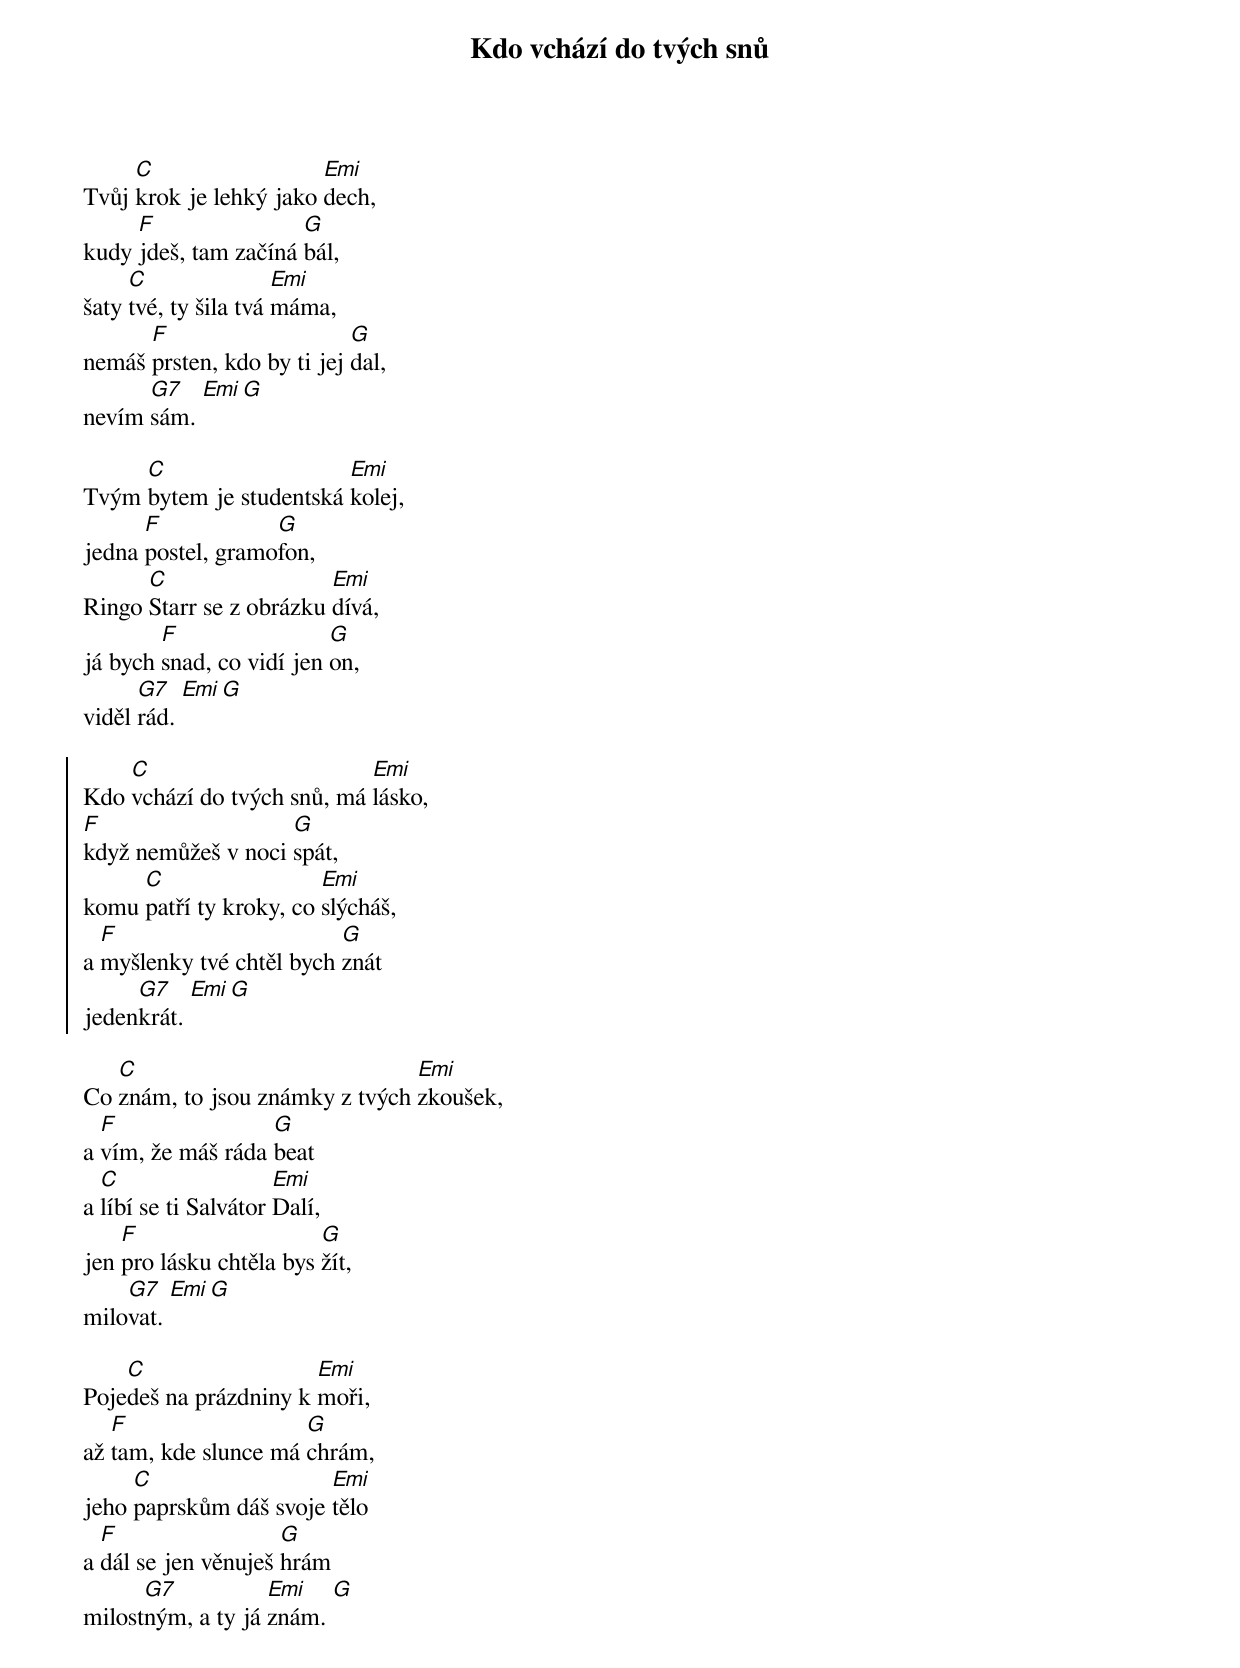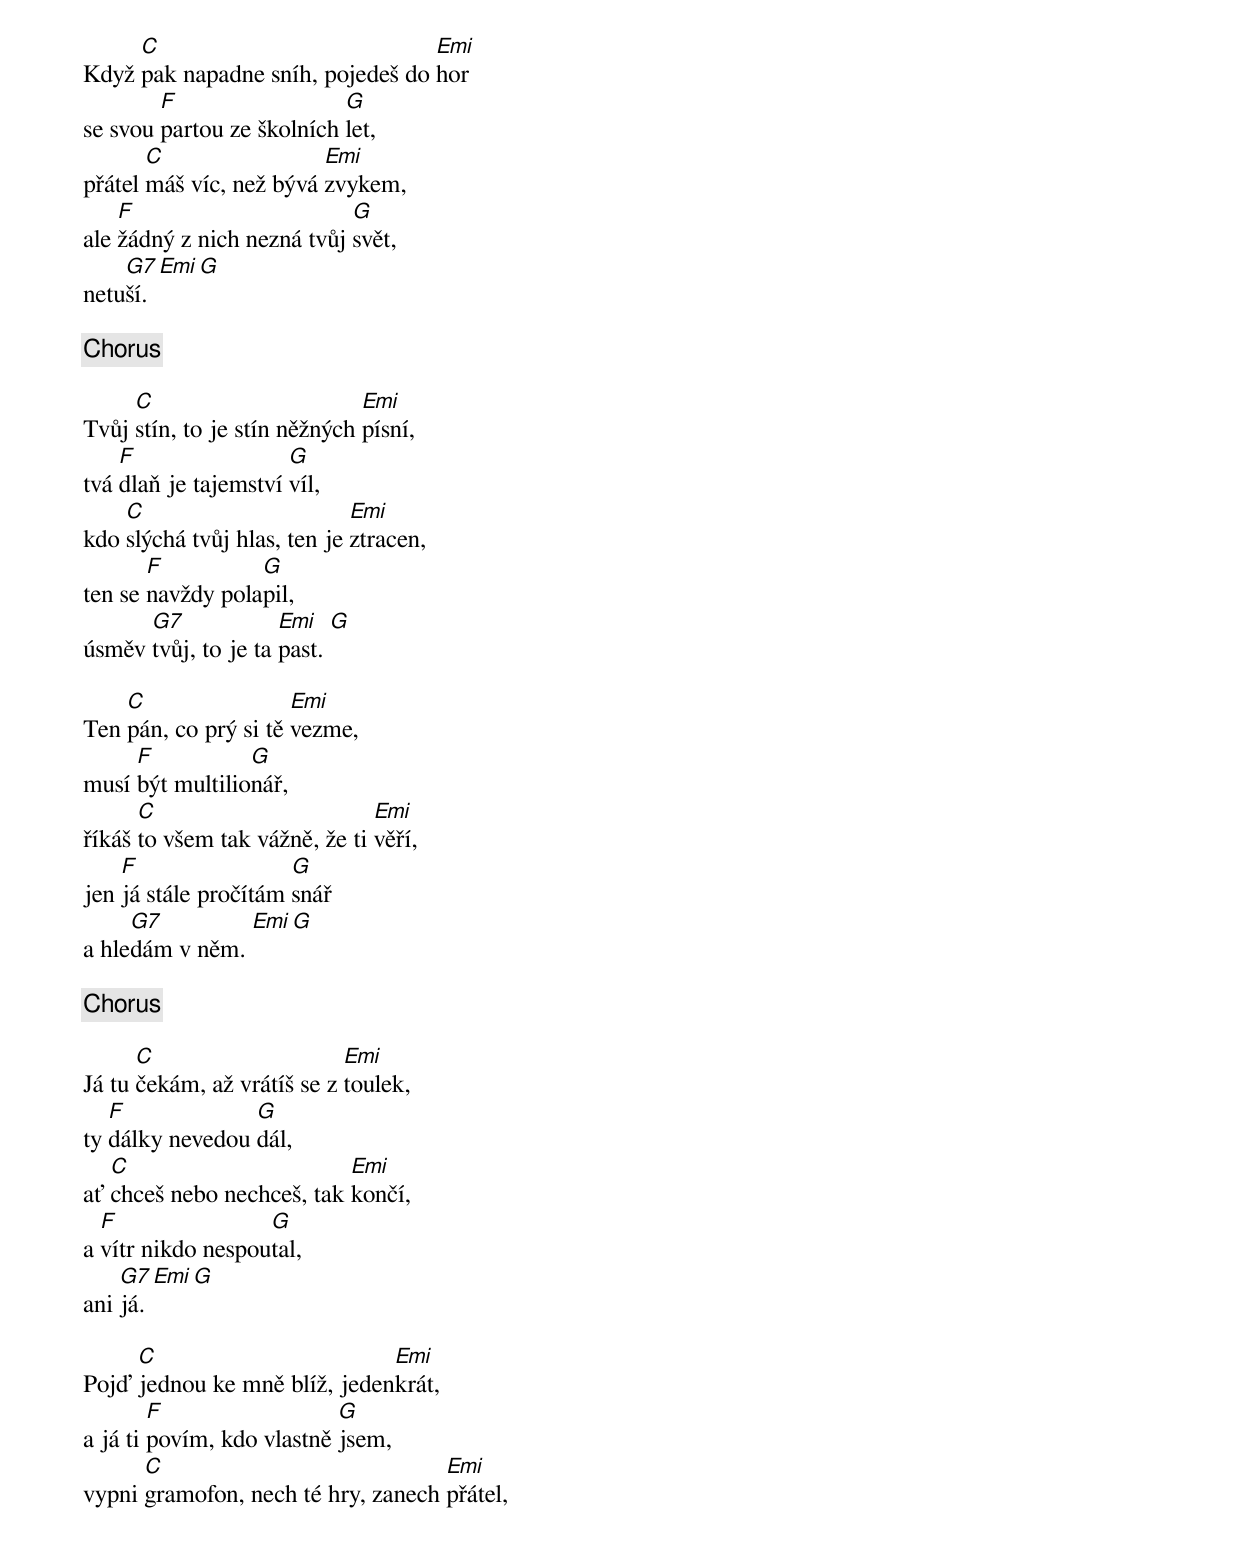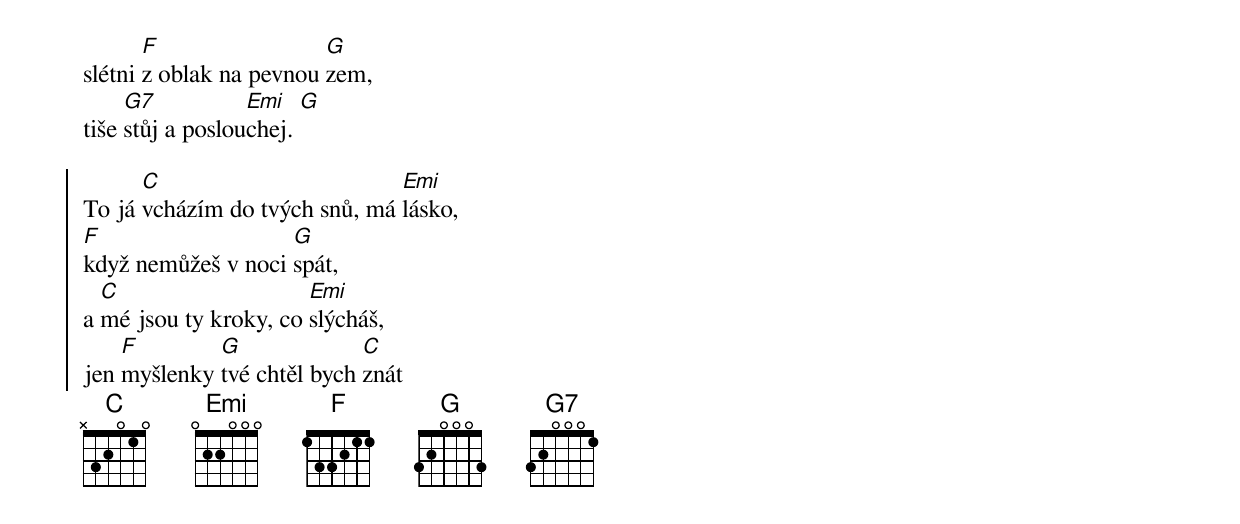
{title: Kdo vchází do tvých snů}
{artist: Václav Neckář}
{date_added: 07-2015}
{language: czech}
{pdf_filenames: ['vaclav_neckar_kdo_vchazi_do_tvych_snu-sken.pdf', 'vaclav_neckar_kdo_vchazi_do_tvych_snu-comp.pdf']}
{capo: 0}
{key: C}
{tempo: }
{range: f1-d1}
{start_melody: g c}
{start_of_verse}
Tvůj [C]krok je lehký jako [Emi]dech,
kudy [F]jdeš, tam začíná [G]bál,
šaty [C]tvé, ty šila tvá [Emi]máma,
nemáš [F]prsten, kdo by ti jej [G]dal,
nevím [G7]sám. [Emi][G]
{end_of_verse}

{start_of_verse}
Tvým [C]bytem je studentská [Emi]kolej,
jedna [F]postel, gramo[G]fon,
Ringo [C]Starr se z obrázku [Emi]dívá,
já bych [F]snad, co vidí jen [G]on,
viděl [G7]rád. [Emi][G]
{end_of_verse}

{start_of_chorus}
Kdo [C]vchází do tvých snů, má [Emi]lásko,
[F]když nemůžeš v noci [G]spát,
komu [C]patří ty kroky, co [Emi]slýcháš,
a [F]myšlenky tvé chtěl bych [G]znát
jeden[G7]krát. [Emi][G]
{end_of_chorus}

{start_of_verse}
Co [C]znám, to jsou známky z tvých [Emi]zkoušek,
a [F]vím, že máš ráda [G]beat
a [C]líbí se ti Salvátor [Emi]Dalí,
jen [F]pro lásku chtěla bys [G]žít,
milo[G7]vat. [Emi][G]
{end_of_verse}

{start_of_verse}
Poje[C]deš na prázdniny k [Emi]moři,
až [F]tam, kde slunce má [G]chrám,
jeho [C]paprskům dáš svoje [Emi]tělo
a [F]dál se jen věnuješ [G]hrám
milost[G7]ným, a ty já [Emi]znám. [G]
{end_of_verse}

{start_of_verse}
Když [C]pak napadne sníh, pojedeš do [Emi]hor
se svou [F]partou ze školních [G]let,
přátel [C]máš víc, než bývá [Emi]zvykem,
ale [F]žádný z nich nezná tvůj [G]svět,
netu[G7]ší. [Emi][G]
{end_of_verse}

{chorus}

{start_of_verse}
Tvůj [C]stín, to je stín něžných [Emi]písní,
tvá [F]dlaň je tajemství [G]víl,
kdo [C]slýchá tvůj hlas, ten je [Emi]ztracen,
ten se [F]navždy pola[G]pil,
úsměv [G7]tvůj, to je ta [Emi]past. [G]
{end_of_verse}

{start_of_verse}
Ten [C]pán, co prý si tě [Emi]vezme,
musí [F]být multilio[G]nář,
říkáš [C]to všem tak vážně, že ti [Emi]věří,
jen [F]já stále pročítám [G]snář
a hle[G7]dám v něm. [Emi][G]
{end_of_verse}

{chorus}

{start_of_verse}
Já tu [C]čekám, až vrátíš se z [Emi]toulek,
ty [F]dálky nevedou [G]dál,
ať [C]chceš nebo nechceš, tak [Emi]končí,
a [F]vítr nikdo nespou[G]tal,
ani [G7]já. [Emi][G]
{end_of_verse}

{start_of_verse}
Pojď [C]jednou ke mně blíž, jeden[Emi]krát,
a já ti [F]povím, kdo vlastně [G]jsem,
vypni [C]gramofon, nech té hry, zanech [Emi]přátel,
slétni [F]z oblak na pevnou [G]zem,
tiše [G7]stůj a poslou[Emi]chej. [G]
{end_of_verse}

{start_of_chorus}
To já [C]vcházím do tvých snů, má [Emi]lásko,
[F]když nemůžeš v noci [G]spát,
a [C]mé jsou ty kroky, co [Emi]slýcháš,
jen [F]myšlenky [G]tvé chtěl bych [C]znát
{end_of_chorus}
